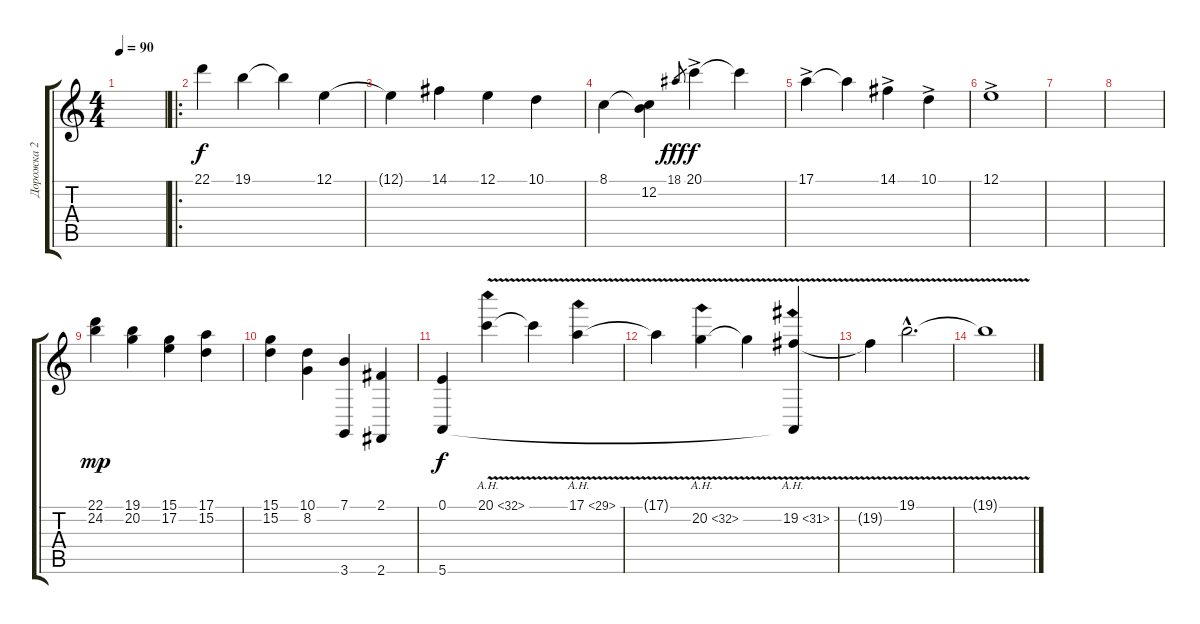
\track ("Дорожка 2" "Дорожка 2") {instrument electricgrandpiano}
\staff {score tabs}
\tuning (E4 B3 G3 D3 A2 E2) {hide}
\ts (4 4)
\tempo 90
\clef g2
\ks c
|
\ro
22.1.4 19.1.4 19.1{t}.4 12.1.4 |
12.1{t}.4 14.1.4 12.1.4 10.1.4 |
8.1.4 (8.1{t} 12.2).4 18.1.8{gr dy fff} 20.1{ac}.4{dy f} 20.1{t}.4 |
17.1{ac}.4 17.1{t}.4 14.1{ac}.4 10.1{ac}.4 |
12.1{ac}.1 |
|
|
(22.1 24.2).4{dy mp} (19.1 20.2).4 (15.1 17.2).4 (17.1 15.2).4 |
(15.1 15.2).4 (10.1 8.2).4 (7.1 3.6).4 (2.1 2.6).4 |
(0.1 5.6).4{dy f} 20.1{ah 12 v}.4{instrument vibraphone} 20.1{t}.4 17.1{ah 12 v}.4 |
17.1{t}.4 20.2{ah 12 v}.4 20.2{t}.4 (19.2{ah 12 v} 5.6{t}).4 |
19.2{t}.4 19.1{v hac}.2{d} |
19.1{t}.1
